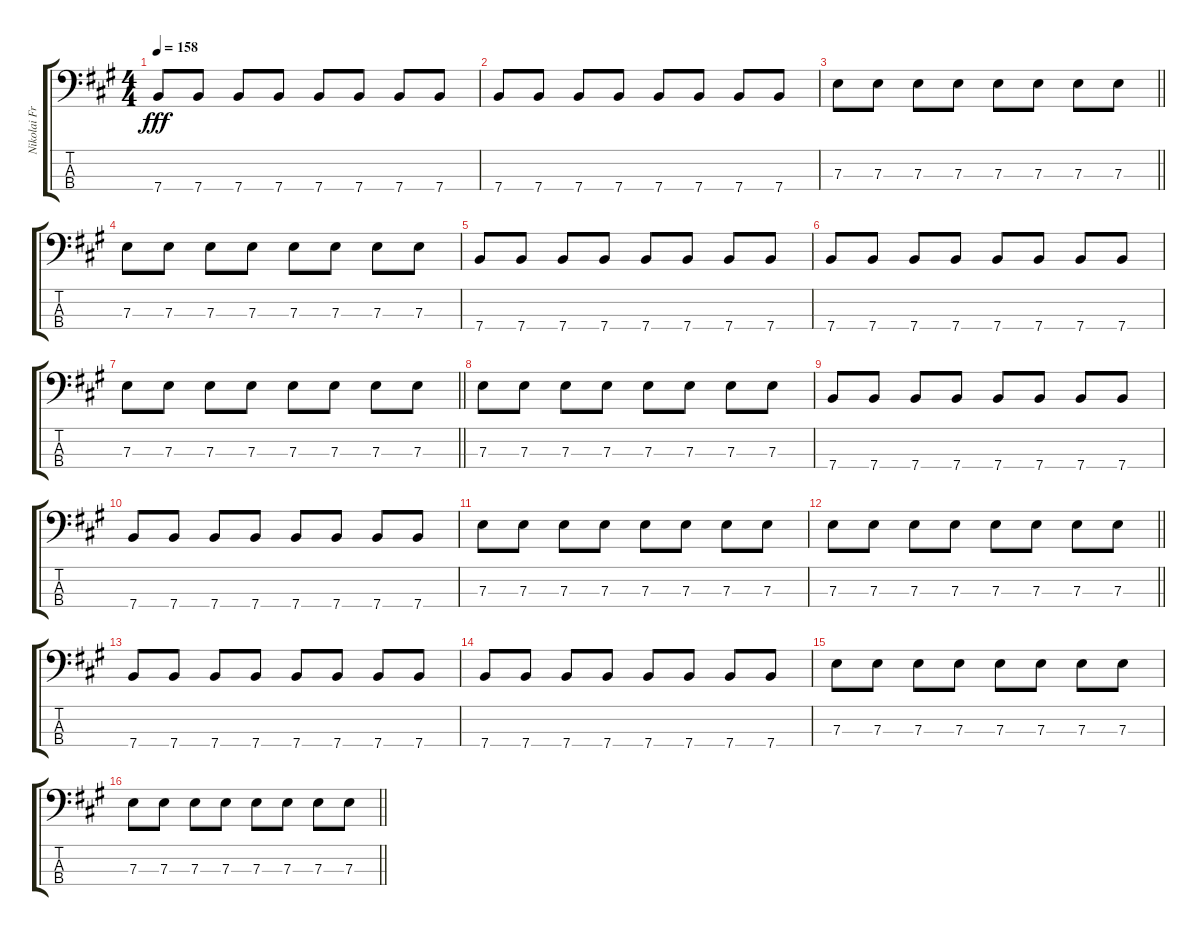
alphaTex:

\track ("Nikolai Fraiture" "Nikolai Fr") {instrument electricbasspick}
\staff {score tabs}
\tuning (G2 D2 A1 E1) {hide}
\ts (4 4)
\tempo 158
\clef f4
\ks a
7.4.8{dy fff} 7.4.8 7.4.8 7.4.8 7.4.8 7.4.8 7.4.8 7.4.8 |
7.4.8 7.4.8 7.4.8 7.4.8 7.4.8 7.4.8 7.4.8 7.4.8 |
\barLineRight lightlight
7.3.8 7.3.8 7.3.8 7.3.8 7.3.8 7.3.8 7.3.8 7.3.8 |
7.3.8 7.3.8 7.3.8 7.3.8 7.3.8 7.3.8 7.3.8 7.3.8 |
7.4.8 7.4.8 7.4.8 7.4.8 7.4.8 7.4.8 7.4.8 7.4.8 |
7.4.8 7.4.8 7.4.8 7.4.8 7.4.8 7.4.8 7.4.8 7.4.8 |
\barLineRight lightlight
7.3.8 7.3.8 7.3.8 7.3.8 7.3.8 7.3.8 7.3.8 7.3.8 |
7.3.8 7.3.8 7.3.8 7.3.8 7.3.8 7.3.8 7.3.8 7.3.8 |
7.4.8 7.4.8 7.4.8 7.4.8 7.4.8 7.4.8 7.4.8 7.4.8 |
7.4.8 7.4.8 7.4.8 7.4.8 7.4.8 7.4.8 7.4.8 7.4.8 |
7.3.8 7.3.8 7.3.8 7.3.8 7.3.8 7.3.8 7.3.8 7.3.8 |
\barLineRight lightlight
7.3.8 7.3.8 7.3.8 7.3.8 7.3.8 7.3.8 7.3.8 7.3.8 |
7.4.8 7.4.8 7.4.8 7.4.8 7.4.8 7.4.8 7.4.8 7.4.8 |
7.4.8 7.4.8 7.4.8 7.4.8 7.4.8 7.4.8 7.4.8 7.4.8 |
7.3.8 7.3.8 7.3.8 7.3.8 7.3.8 7.3.8 7.3.8 7.3.8 |
\barLineRight lightlight
7.3.8 7.3.8 7.3.8 7.3.8 7.3.8 7.3.8 7.3.8 7.3.8
